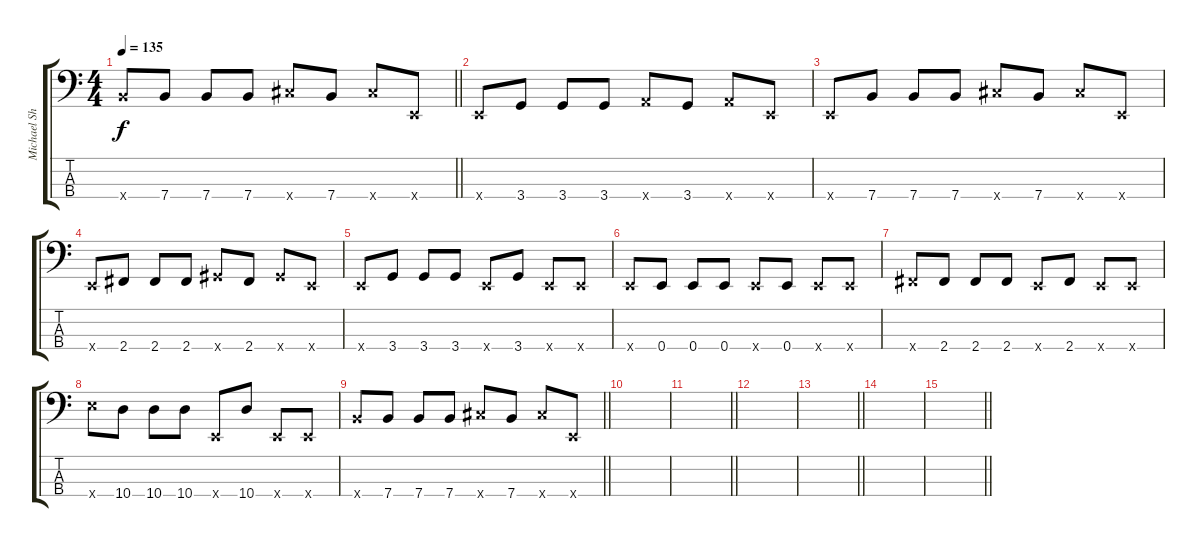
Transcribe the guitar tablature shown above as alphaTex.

\track ("Michael Shuman" "Michael Sh") {instrument electricbasspick}
\staff {score tabs}
\tuning (G2 D2 A1 E1) {hide}
\ts (4 4)
\tempo 135
\clef f4
\barLineRight lightlight
\ks c
7.4{x}.8{dy f} 7.4.8 7.4.8 7.4.8 9.4{x}.8 7.4.8 9.4{x}.8 0.4{x}.8 |
0.4{x}.8 3.4.8 3.4.8 3.4.8 5.4{x}.8 3.4.8 5.4{x}.8 0.4{x}.8 |
0.4{x}.8 7.4.8 7.4.8 7.4.8 9.4{x}.8 7.4.8 9.4{x}.8 0.4{x}.8 |
0.4{x}.8 2.4.8 2.4.8 2.4.8 4.4{x}.8 2.4.8 4.4{x}.8 0.4{x}.8 |
0.4{x}.8 3.4.8 3.4.8 3.4.8 0.4{x}.8 3.4.8 0.4{x}.8 0.4{x}.8 |
0.4{x}.8 0.4.8 0.4.8 0.4.8 0.4{x}.8 0.4.8 0.4{x}.8 0.4{x}.8 |
2.4{x}.8 2.4.8 2.4.8 2.4.8 0.4{x}.8 2.4.8 0.4{x}.8 0.4{x}.8 |
12.4{x}.8 10.4.8 10.4.8 10.4.8 0.4{x}.8 10.4.8 0.4{x}.8 0.4{x}.8 |
\barLineRight lightlight
7.4{x}.8 7.4.8 7.4.8 7.4.8 9.4{x}.8 7.4.8 9.4{x}.8 0.4{x}.8 |
|
\barLineRight lightlight
|
|
\barLineRight lightlight
|
|
\barLineRight lightlight
